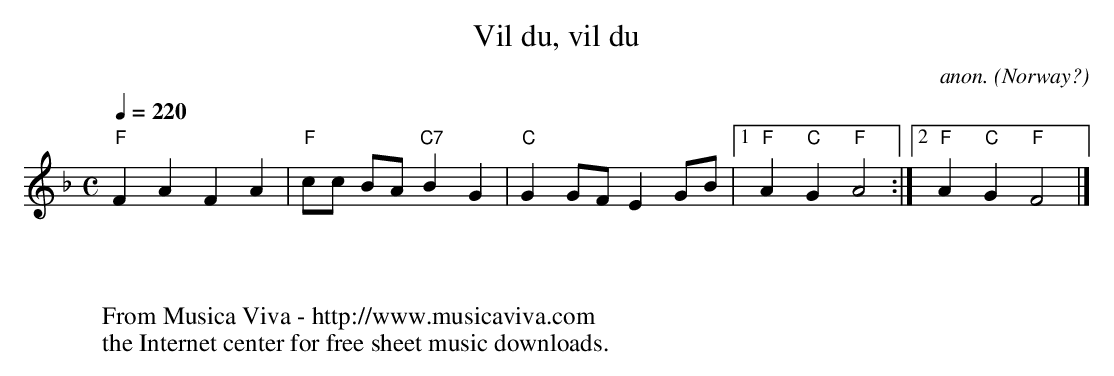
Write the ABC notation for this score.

X:1
T:Vil du, vil du
C:anon.
O:Norway?
M:C
L:1/4
Q:1/4=220
K:F
"F"FA FA|"F"c/c/ B/A/ "C7"BG|"C"GG/F/ EG/B/|[1"F"A"C"G"F"A2:|[2"F"A"C"G"F"F2|]
W:
W:
W:  From Musica Viva - http://www.musicaviva.com
W:  the Internet center for free sheet music downloads.
